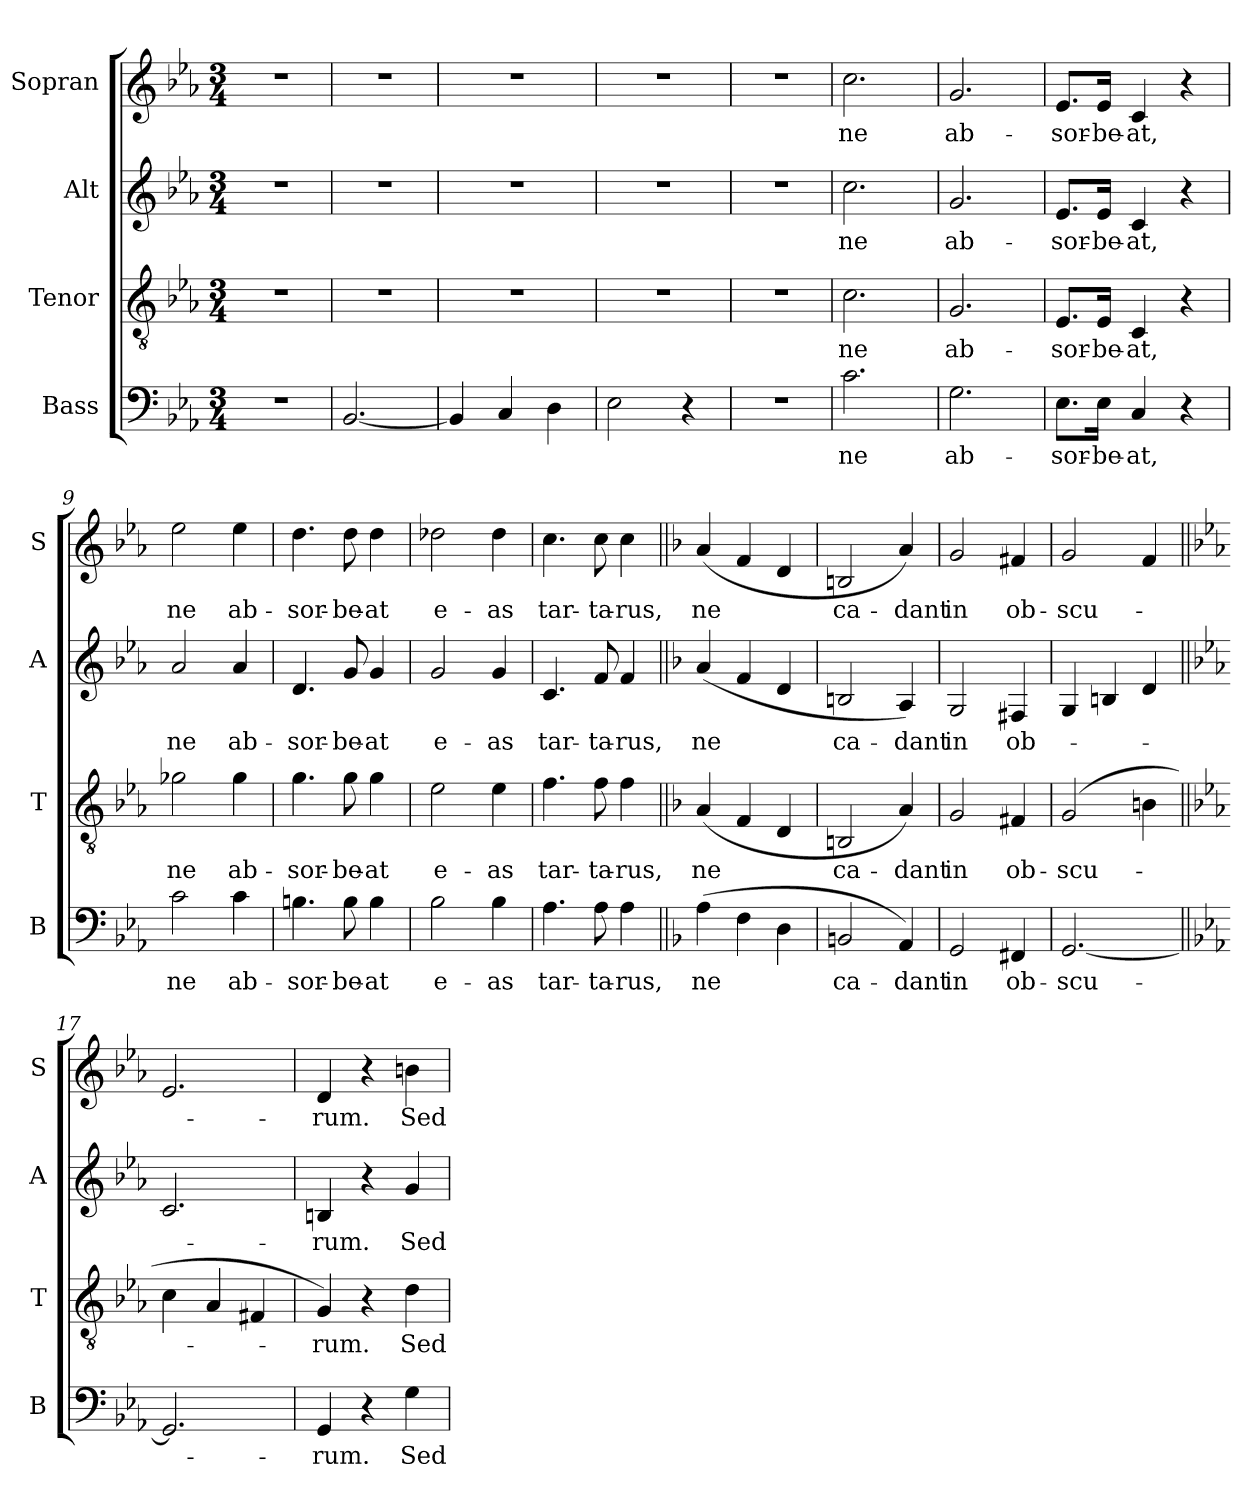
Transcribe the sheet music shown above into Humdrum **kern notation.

**kern	**text	**kern	**text	**kern	**text	**kern	**text
*part4	*part4	*part3	*part3	*part2	*part2	*part1	*part1
*staff4	*staff4	*staff3	*staff3	*staff2	*staff2	*staff1	*staff1
*I"Bass	*	*I"Tenor	*	*I"Alt	*	*I"Sopran	*
*I'B	*	*I'T	*	*I'A	*	*I'S	*
*clefF4	*	*clefGv2	*	*clefG2	*	*clefG2	*
*k[b-e-a-]	*	*k[b-e-a-]	*	*k[b-e-a-]	*	*k[b-e-a-]	*
*E-:	*	*E-:	*	*E-:	*	*E-:	*
*M3/4	*	*M3/4	*	*M3/4	*	*M3/4	*
=1	=1	=1	=1	=1	=1	=1	=1
2.r	.	2.r	.	2.r	.	2.r	.
=2	=2	=2	=2	=2	=2	=2	=2
[2.BB-/	.	2.r	.	2.r	.	2.r	.
=3	=3	=3	=3	=3	=3	=3	=3
4BB-/]	.	2.r	.	2.r	.	2.r	.
4C/	.	.	.	.	.	.	.
4D\	.	.	.	.	.	.	.
=4	=4	=4	=4	=4	=4	=4	=4
2E-\	.	2.r	.	2.r	.	2.r	.
4r	.	.	.	.	.	.	.
=5	=5	=5	=5	=5	=5	=5	=5
2.r	.	2.r	.	2.r	.	2.r	.
=6	=6	=6	=6	=6	=6	=6	=6
!	!LO:LY:b	!	!LO:LY:b	!	!LO:LY:b	!	!LO:LY:b
2.c\	ne	2.c\	ne	2.cc\	ne	2.cc\	ne
=7	=7	=7	=7	=7	=7	=7	=7
!	!LO:LY:b	!	!LO:LY:b	!	!LO:LY:b	!	!LO:LY:b
2.G\	ab-	2.G/	ab-	2.g/	ab-	2.g/	ab-
!!LO:LB:g=z
=8	=8	=8	=8	=8	=8	=8	=8
!	!LO:LY:b	!	!LO:LY:b	!	!LO:LY:b	!	!LO:LY:b
8.E-\L	-sor-	8.E-/L	-sor-	8.e-/L	-sor-	8.e-/L	-sor-
!	!LO:LY:b	!	!LO:LY:b	!	!LO:LY:b	!	!LO:LY:b
16E-\Jk	-be-	16E-/Jk	-be-	16e-/Jk	-be-	16e-/Jk	-be-
!	!LO:LY:b	!	!LO:LY:b	!	!LO:LY:b	!	!LO:LY:b
4C/	-at,	4C/	-at,	4c/	-at,	4c/	-at,
4r	.	4r	.	4r	.	4r	.
=9	=9	=9	=9	=9	=9	=9	=9
!	!LO:LY:b	!	!LO:LY:b	!	!LO:LY:b	!	!LO:LY:b
2c\	ne	2g-X\	ne	2a-/	ne	2ee-\	ne
!	!LO:LY:b	!	!LO:LY:b	!	!LO:LY:b	!	!LO:LY:b
4c\	ab-	4g-\	ab-	4a-/	ab-	4ee-\	ab-
=10	=10	=10	=10	=10	=10	=10	=10
!	!LO:LY:b	!	!LO:LY:b	!	!LO:LY:b	!	!LO:LY:b
4.Bn\	-sor-	4.g\	-sor-	4.d/	-sor-	4.dd\	-sor-
!	!LO:LY:b	!	!LO:LY:b	!	!LO:LY:b	!	!LO:LY:b
8B\	-be-	8g\	-be-	8g/	-be-	8dd\	-be-
!	!LO:LY:b	!	!LO:LY:b	!	!LO:LY:b	!	!LO:LY:b
4B\	-at	4g\	-at	4g/	-at	4dd\	-at
=11	=11	=11	=11	=11	=11	=11	=11
!	!LO:LY:b	!	!LO:LY:b	!	!LO:LY:b	!	!LO:LY:b
2B-\	e-	2e-\	e-	2g/	e-	2dd-X\	e-
!	!LO:LY:b	!	!LO:LY:b	!	!LO:LY:b	!	!LO:LY:b
4B-\	-as	4e-\	-as	4g/	-as	4dd-\	-as
=12	=12	=12	=12	=12	=12	=12	=12
!	!LO:LY:b	!	!LO:LY:b	!	!LO:LY:b	!	!LO:LY:b
4.A-\	tar-	4.f\	tar-	4.c/	tar-	4.cc\	tar-
!	!LO:LY:b	!	!LO:LY:b	!	!LO:LY:b	!	!LO:LY:b
8A-\	-ta-	8f\	-ta-	8f/	-ta-	8cc\	-ta-
!	!LO:LY:b	!	!LO:LY:b	!	!LO:LY:b	!	!LO:LY:b
4A-\	-rus,	4f\	-rus,	4f/	-rus,	4cc\	-rus,
=13||	=13||	=13||	=13||	=13||	=13||	=13||	=13||
*k[b-]	*	*k[b-]	*	*k[b-]	*	*k[b-]	*
*F:	*	*F:	*	*F:	*	*F:	*
!	!LO:LY:b	!	!LO:LY:b	!	!LO:LY:b	!	!LO:LY:b
(>4A\	ne	(>4A/	ne	(>4a/	ne	(>4a/	ne
4F\	.	4F/	.	4f/	.	4f/	.
4D\	.	4D/	.	4d/	.	4d/	.
!!LO:PB:g=z
=14	=14	=14	=14	=14	=14	=14	=14
!	!LO:LY:b	!	!LO:LY:b	!	!LO:LY:b	!	!LO:LY:b
2BBn/	ca-	2BBn/	ca-	2Bn/	ca-	2Bn/	ca-
!	!LO:LY:b	!	!LO:LY:b	!	!LO:LY:b	!	!LO:LY:b
4AA/)	-dant	4A/)	-dant	4A/)	-dant	4a/)	-dant
=15	=15	=15	=15	=15	=15	=15	=15
!	!LO:LY:b	!	!LO:LY:b	!	!LO:LY:b	!	!LO:LY:b
2GG/	in	2G/	in	2G/	in	2g/	in
!	!LO:LY:b	!	!LO:LY:b	!	!LO:LY:b	!	!LO:LY:b
4FF#X/	ob-	4F#X/	ob-	4F#X/	ob-	4f#X/	ob-
=16	=16	=16	=16	=16	=16	=16	=16
!	!LO:LY:b	!	!LO:LY:b	!	!	!	!LO:LY:b
[2.GG/	-scu-	(>2G/	-scu-	4G/	.	2g/	-scu-
.	.	.	.	4Bn/	.	.	.
.	.	4Bn\	.	4d/	.	4f/	.
=17||	=17||	=17||	=17||	=17||	=17||	=17||	=17||
*k[b-e-a-]	*	*k[b-e-a-]	*	*k[b-e-a-]	*	*k[b-e-a-]	*
*E-:	*	*E-:	*	*E-:	*	*E-:	*
2.GG/]	.	4c\	.	2.c/	.	2.e-/	.
.	.	4A-/	.	.	.	.	.
.	.	4F#X/	.	.	.	.	.
=18	=18	=18	=18	=18	=18	=18	=18
!	!LO:LY:b	!	!LO:LY:b	!	!LO:LY:b	!	!LO:LY:b
4GG/	-rum.	4G/)	-rum.	4Bn/	-rum.	4d/	-rum.
4r	.	4r	.	4r	.	4r	.
!	!LO:LY:b	!	!LO:LY:b	!	!LO:LY:b	!	!LO:LY:b
4G\	Sed	4d\	Sed	4g/	Sed	4bn\	Sed
=	=	=	=	=	=	=	=
*-	*-	*-	*-	*-	*-	*-	*-
